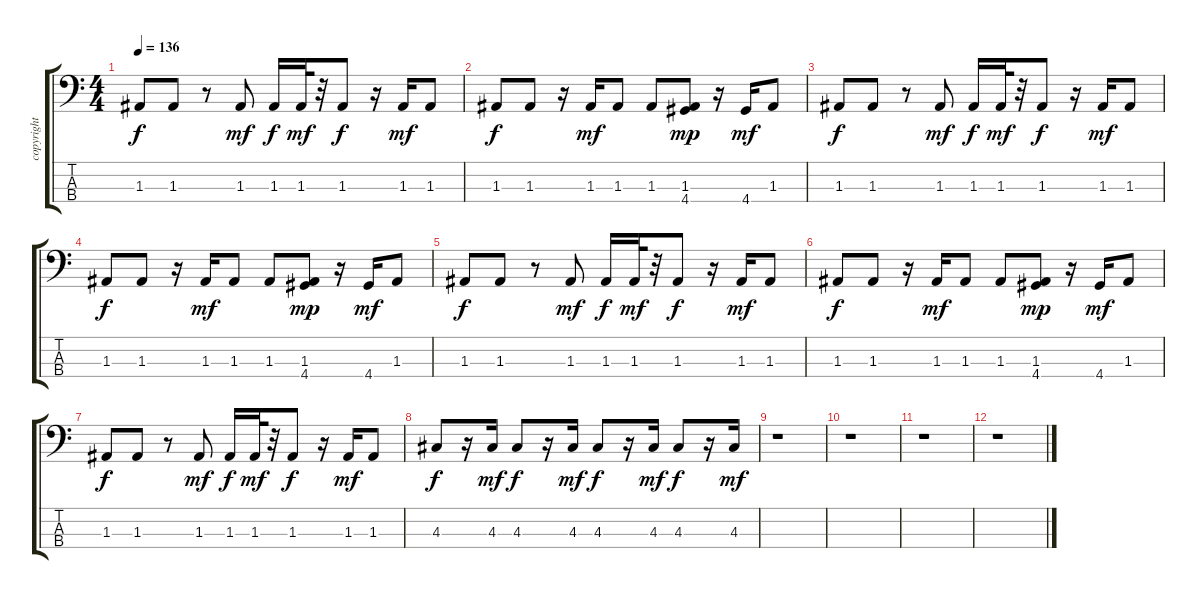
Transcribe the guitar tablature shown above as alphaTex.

\track ("copyright 1997" "copyright ") {instrument electricbasspick}
\staff {score tabs}
\tuning (G2 D2 A1 E1) {hide}
\ts (4 4)
\tempo 136
\clef f4
\ks c
1.3.8{dy f} 1.3.8 r.8 1.3.8{dy mf} 1.3.16{dy f} 1.3.32{dy mf} r.32 1.3.8{dy f} r.16 1.3.16{dy mf} 1.3.8 |
1.3.8{dy f} 1.3.8 r.16 1.3.16{dy mf} 1.3.8 1.3.8 (1.3 4.4).8{dy mp} r.16 4.4.16{dy mf} 1.3.8 |
1.3.8{dy f} 1.3.8 r.8 1.3.8{dy mf} 1.3.16{dy f} 1.3.32{dy mf} r.32 1.3.8{dy f} r.16 1.3.16{dy mf} 1.3.8 |
1.3.8{dy f} 1.3.8 r.16 1.3.16{dy mf} 1.3.8 1.3.8 (1.3 4.4).8{dy mp} r.16 4.4.16{dy mf} 1.3.8 |
1.3.8{dy f} 1.3.8 r.8 1.3.8{dy mf} 1.3.16{dy f} 1.3.32{dy mf} r.32 1.3.8{dy f} r.16 1.3.16{dy mf} 1.3.8 |
1.3.8{dy f} 1.3.8 r.16 1.3.16{dy mf} 1.3.8 1.3.8 (1.3 4.4).8{dy mp} r.16 4.4.16{dy mf} 1.3.8 |
1.3.8{dy f} 1.3.8 r.8 1.3.8{dy mf} 1.3.16{dy f} 1.3.32{dy mf} r.32 1.3.8{dy f} r.16 1.3.16{dy mf} 1.3.8 |
4.3.8{dy f} r.16 4.3.16{dy mf} 4.3.8{dy f} r.16 4.3.16{dy mf} 4.3.8{dy f} r.16 4.3.16{dy mf} 4.3.8{dy f} r.16 4.3.16{dy mf} |
r.1 |
r.1 |
r.1 |
r.1
